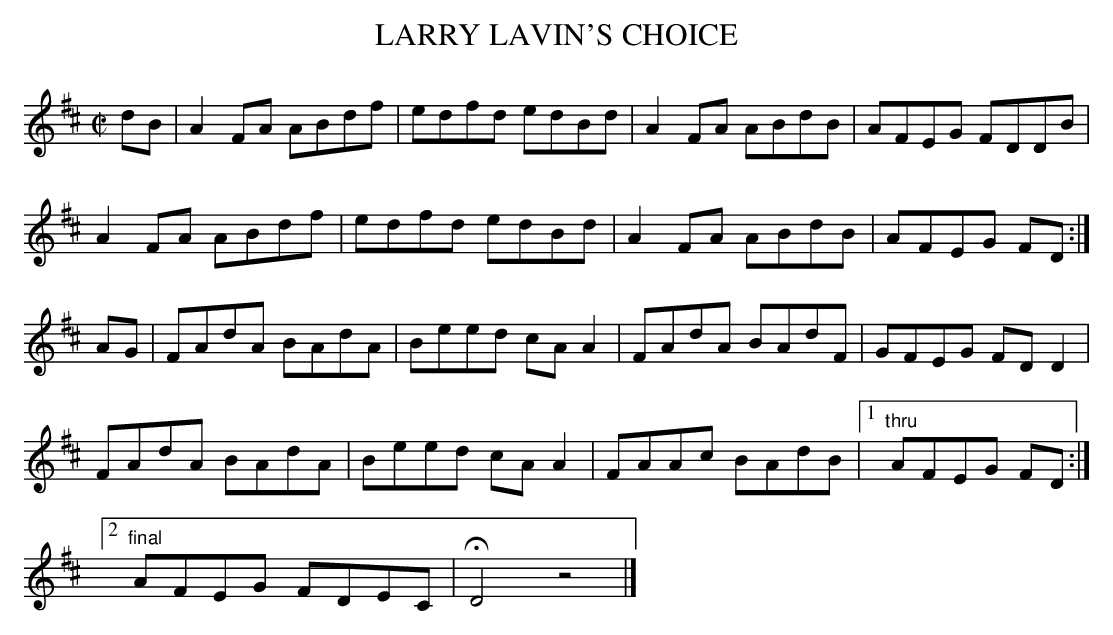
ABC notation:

X:1
T:LARRY LAVIN'S CHOICE
M:C|
L:1/8
K:D
dB|A2FA ABdf|edfd edBd|A2FA ABdB|AFEG FDDB|
A2FA ABdf|edfd edBd|A2FA ABdB|AFEG FD :|
AG|FAdA BAdA|Beed cAA2|FAdA BAdF|GFEG FDD2|
FAdA BAdA|Beed cAA2|FAAc BAdB|1 "thru"AFEG FD :|
[2 "final"AFEG FDEC|HD4z4|]
